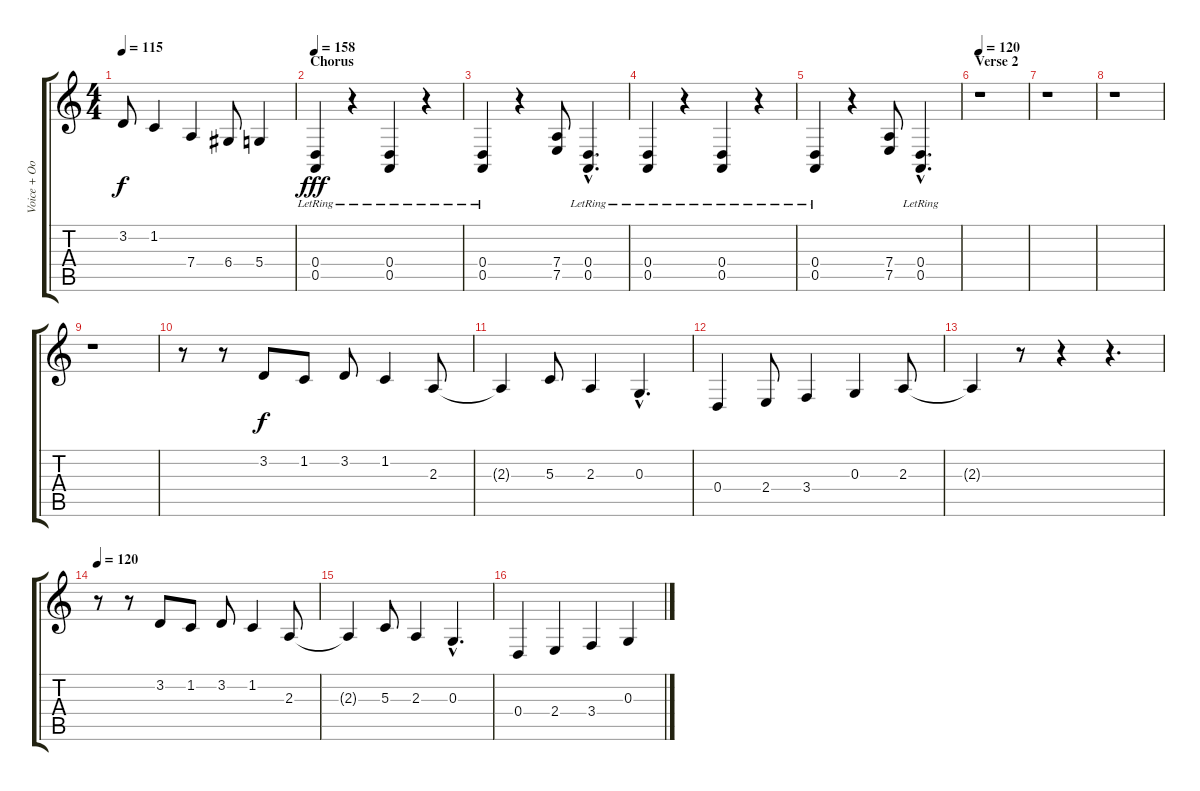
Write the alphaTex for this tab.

\track ("Voice + Oohs" "Voice + Oo") {instrument choiraahs}
\staff {score tabs}
\tuning (E4 B3 G3 D3 A2 D2) {hide}
\ts (4 4)
\tempo 115
\clef g2
\ks c
3.2{t}.8{dy f} 1.2.4 7.4.4 6.4.8 5.4.4 |
\section ("" "Chorus")
\tempo 156
\tempo 158
(0.4{lr} 0.5{lr}).4{dy fff instrument choiraahs} r.4 (0.4{lr} 0.5{lr}).4 r.4 |
(0.4{lr} 0.5{lr}).4{instrument choiraahs} r.4 (7.4 7.5).8 (0.4{hac lr} 0.5{hac lr}).4{d} |
(0.4{lr} 0.5{lr}).4{instrument choiraahs} r.4 (0.4{lr} 0.5{lr}).4 r.4 |
(0.4{lr} 0.5{lr}).4{instrument choiraahs} r.4 (7.4 7.5).8 (0.4{hac lr} 0.5{hac lr}).4{d} |
\section ("" "Verse 2")
\tempo 120
r.1 |
r.1 |
r.1 |
r.1 |
r.8 r.8 3.2.8{dy f} 1.2.8 3.2.8 1.2.4 2.3.8 |
2.3{t}.4 5.3.8 2.3.4 0.3{hac}.4{d} |
0.4.4 2.4.8 3.4.4 0.3.4 2.3.8 |
2.3{t}.4 r.8 r.4 r.4{d} |
\tempo 120
r.8{instrument tangoaccordion} r.8 3.2.8 1.2.8 3.2.8 1.2.4 2.3.8 |
2.3{t}.4 5.3.8 2.3.4 0.3{hac}.4{d} |
0.4.4 2.4.4 3.4.4 0.3.4
